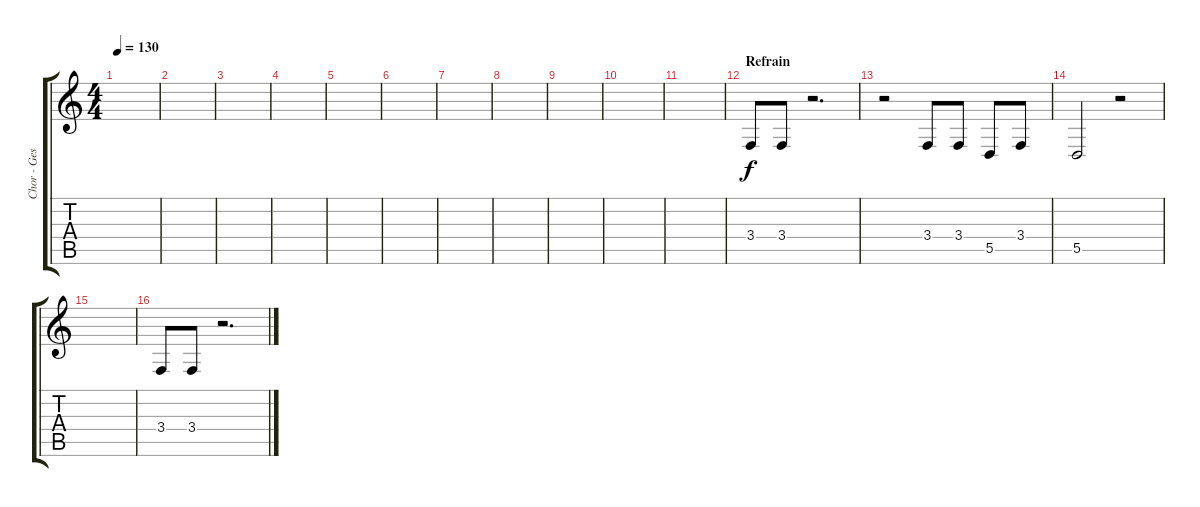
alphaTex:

\track ("Chor - Gesang" "Chor - Ges") {instrument bassoon}
\staff {score tabs}
\tuning (E4 B3 G3 D3 A2 E2) {hide}
\ts (4 4)
\tempo 130
\clef g2
\ks c
|
|
|
|
|
|
|
|
|
|
|
\section ("" "Refrain")
3.4.8 3.4.8 r.2{d} |
r.2 3.4.8 3.4.8 5.5.8 3.4.8 |
5.5.2 r.2 |
|
3.4.8 3.4.8 r.2{d}
